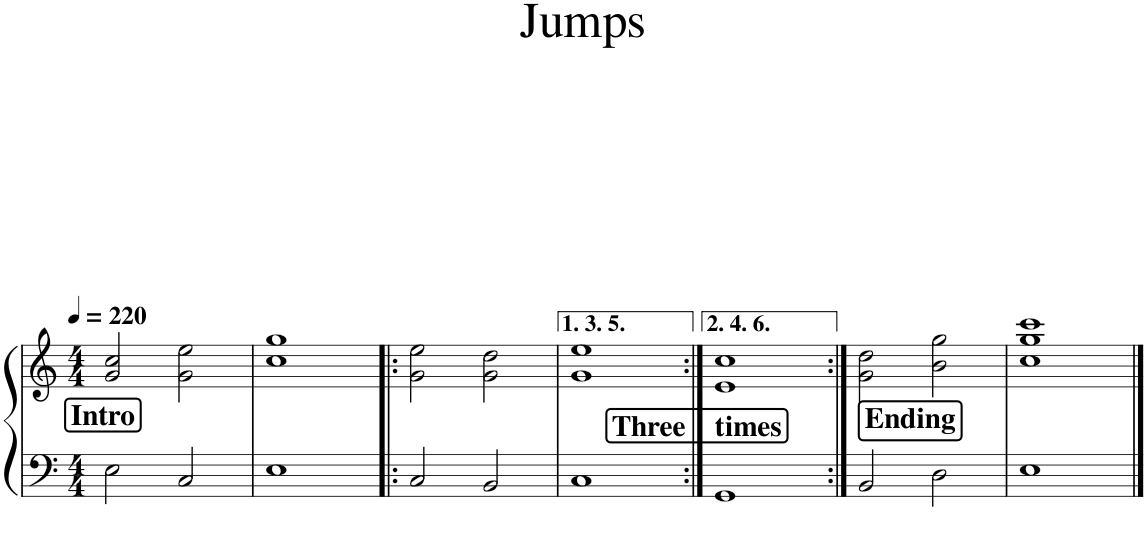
**kern	**kern
*part1	*part1
*staff2	*staff1
*I"Piano	*
*I'Pno.	*
*clefF4	*clefG2
*k[]	*k[]
*M4/4	*M4/4
*MM220	*MM220
!!LO:REH:place=s1:b:B:cj:fs=14:t=Intro
=1	=1
2E\	2g/ 2cc/
2C/	2g\ 2ee\
=2	=2
1E	1cc 1gg
!!LO:REH:place=s1:b:B:cj:fs=14:t=Three    times
=3!|:	=3!|:
2C/	2g\ 2ee\
2BB/	2g\ 2dd\
=4	=4
1C	1g 1ee
=5:|!	=5:|!
1GG	1e 1cc
!!LO:REH:place=s1:b:B:cj:fs=14:t=Ending
=6:|!	=6:|!
2BB/	2g\ 2dd\
2D\	2b\ 2gg\
=7	=7
1E	1cc 1gg 1ccc
==	==
*-	*-
